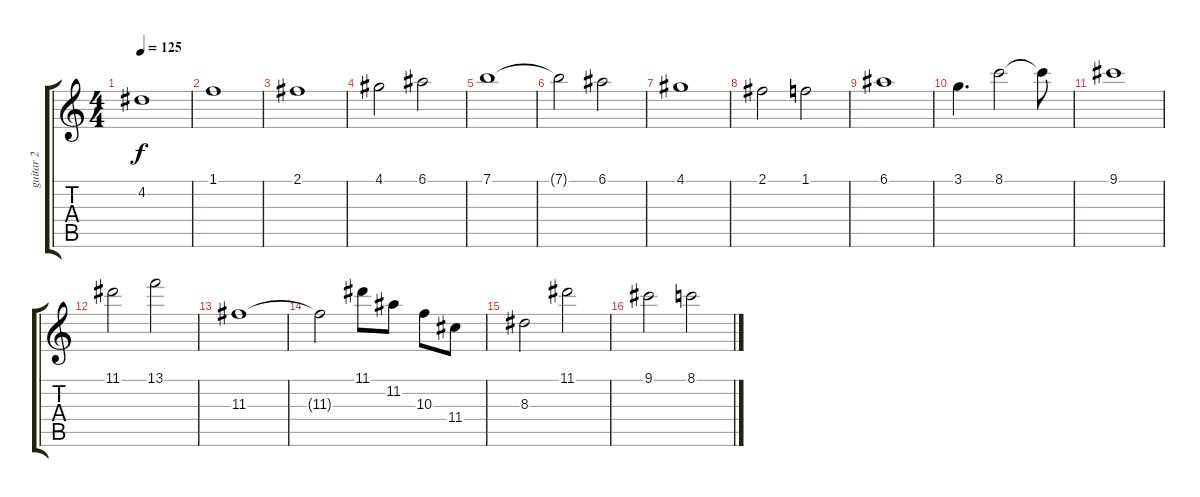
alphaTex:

\track ("guitar 2" "guitar 2") {instrument overdrivenguitar}
\staff {score tabs}
\tuning (E4 B3 G3 D3 A2 E2) {hide}
\ts (4 4)
\tempo 125
\clef g2
\ks c
4.2.1{dy f} |
1.1.1 |
2.1.1 |
4.1.2 6.1.2 |
7.1.1 |
7.1{t}.2 6.1.2 |
4.1.1 |
2.1.2 1.1.2 |
6.1.1 |
3.1.4{d} 8.1.2 8.1{t}.8 |
9.1.1 |
11.1.2 13.1.2 |
11.3.1 |
11.3{t}.2 11.1.8 11.2.8 10.3.8 11.4.8 |
8.3.2 11.1.2 |
9.1.2 8.1.2
